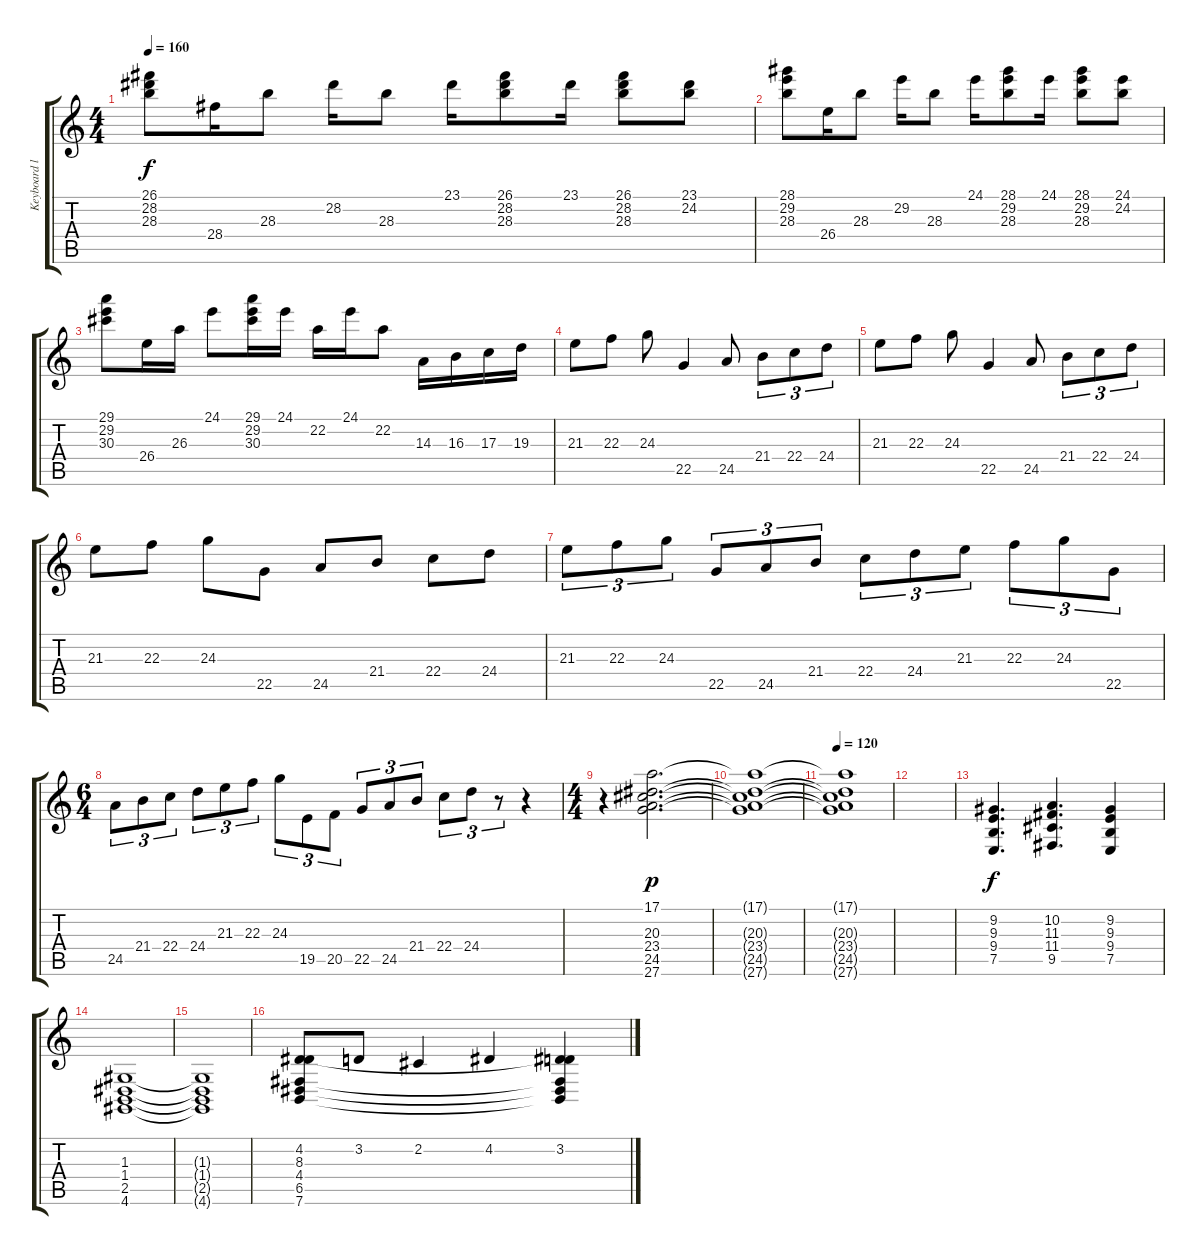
\track ("Keyboard lead" "Keyboard l") {instrument lead1square}
\staff {score tabs}
\tuning (E4 B3 G3 D3 A2 E2) {hide}
\ts (4 4)
\tempo 160
\clef g2
\ks c
(26.1 28.2 28.3).8{dy f} 28.4.16 28.3.8 28.2.16 28.3.8 23.1.16 (26.1 28.2 28.3).8 23.1.16 (26.1 28.2 28.3).8 (23.1 24.2).8 |
(28.1 29.2 28.3).8 26.4.16 28.3.8 29.2.16 28.3.8 24.1.16 (28.1 29.2 28.3).8 24.1.16 (28.1 29.2 28.3).8 (24.1 24.2).8 |
(29.1 29.2 30.3).8 26.4.16 26.3.16 24.1.8 (29.1 29.2 30.3).16 24.1.16 22.2.16 24.1.16 22.2.8 14.3.16{instrument lead1square} 16.3.16 17.3.16 19.3.16 |
21.3.8 22.3.8 24.3.8 22.5.4 24.5.8 21.4.8{tu (3 2)} 22.4.8{tu (3 2)} 24.4.8{tu (3 2)} |
21.3.8 22.3.8 24.3.8 22.5.4 24.5.8 21.4.8{tu (3 2)} 22.4.8{tu (3 2)} 24.4.8{tu (3 2)} |
21.3.8 22.3.8 24.3.8 22.5.8 24.5.8 21.4.8 22.4.8 24.4.8 |
21.3.8{tu (3 2)} 22.3.8{tu (3 2)} 24.3.8{tu (3 2)} 22.5.8{tu (3 2)} 24.5.8{tu (3 2)} 21.4.8{tu (3 2)} 22.4.8{tu (3 2)} 24.4.8{tu (3 2)} 21.3.8{tu (3 2)} 22.3.8{tu (3 2)} 24.3.8{tu (3 2)} 22.5.8{tu (3 2)} |
\ts (6 4)
24.5.8{tu (3 2)} 21.4.8{tu (3 2)} 22.4.8{tu (3 2)} 24.4.8{tu (3 2)} 21.3.8{tu (3 2)} 22.3.8{tu (3 2)} 24.3.8{tu (3 2)} 19.5.8{tu (3 2)} 20.5.8{tu (3 2)} 22.5.8{tu (3 2)} 24.5.8{tu (3 2)} 21.4.8{tu (3 2)} 22.4.8{tu (3 2)} 24.4.8{tu (3 2)} r.8{tu (3 2)} r.4 |
\ts (4 4)
r.4{instrument synthbrass2} (17.1 20.3 23.4 24.5 27.6).2{d dy p} |
(17.1{t} 20.3{t} 23.4{t} 24.5{t} 27.6{t}).1 |
\tempo 120
(17.1{t} 20.3{t} 23.4{t} 24.5{t} 27.6{t}).1 |
|
(9.2 9.3 9.4 7.5).4{d dy f} (10.2 11.3 11.4 9.5).4{d} (9.2 9.3 9.4 7.5).4 |
(1.3 1.4 2.5 4.6).1 |
(1.3{t} 1.4{t} 2.5{t} 4.6{t}).1 |
(4.2 8.3 4.4 6.5 7.6).8 3.2.8 2.2.4 4.2.4 (3.2 8.3{t} 4.4{t} 6.5{t} 7.6{t}).4
